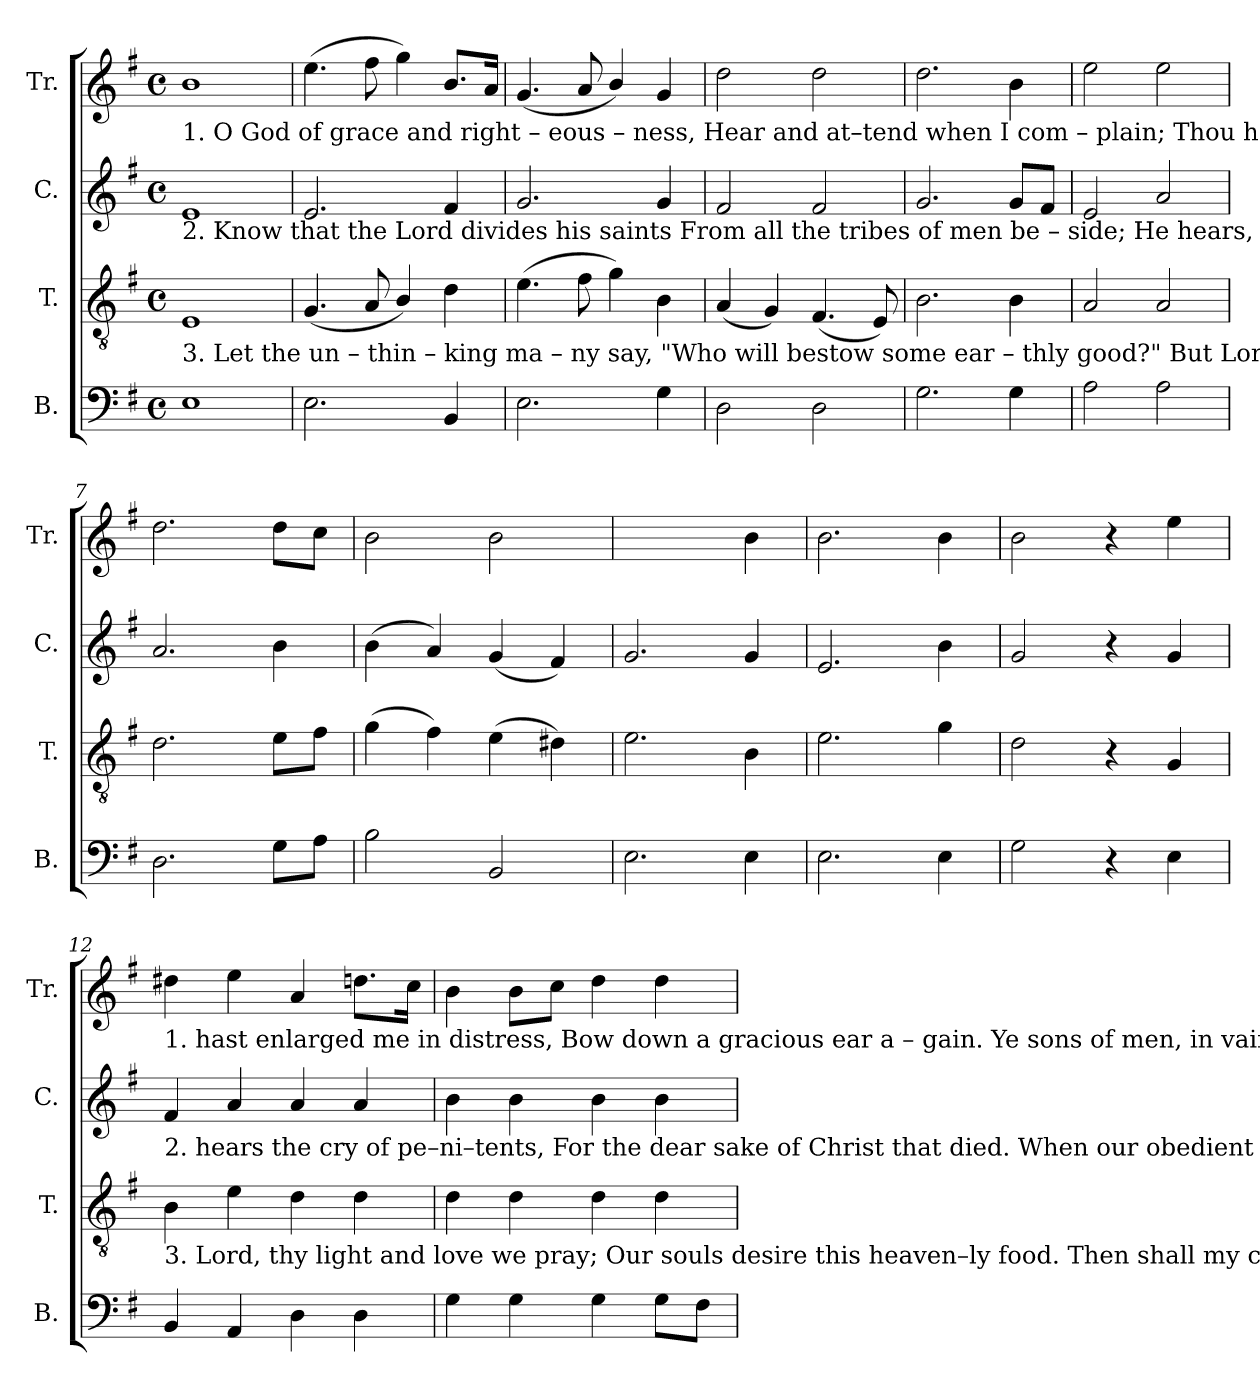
**kern	**kern	**kern	**kern
*part4	*part3	*part2	*part1
*staff4	*staff3	*staff2	*staff1
*I"B.	*I"T.	*I"C.	*I"Tr.
*I'B.	*I'T.	*I'C.	*I'Tr.
*clefF4	*clefGv2	*clefG2	*clefG2
*k[f#]	*k[f#]	*k[f#]	*k[f#]
*M4/4	*M4/4	*M4/4	*M4/4
*met(c)	*met(c)	*met(c)	*met(c)
*MM120	*MM120	*MM120	*MM120
=1	=1	=1	=1
!	!	!	!LO:TX:b:t=1.  O    God            of           grace         and  right – eous – ness,   Hear   and  at–tend  when   I         com  –  plain;  Thou hast,  thou hast, thou
!	!	!LO:TX:b:t=2.  Know  that          the         Lord           divides     his         saints  From  all  the   tribes  of     men     be   –    side;   He  hears,  he hears,    he	!
!	!LO:TX:b:t=3.  Let    the          un    –    thin    –    king   ma   –  ny        say,   "Who   will  bestow   some   ear  –   thly      good?"  But Lord, but Lord, but	!	!
1E	1E	1e	1b
=2	=2	=2	=2
2.E\	(4.G/	2.e/	(4.ee\
.	8A/	.	8ff#\
.	4B/)	.	4gg\)
4BB/	4d\	4f#/	8.b/L
.	.	.	16a/Jk
=3	=3	=3	=3
2.E\	(4.e\	2.g/	(4.g/
.	8f#\	.	8a/
.	4g\)	.	4b/)
4G\	4B\	4g/	4g/
=4	=4	=4	=4
2D\	(4A/	2f#/	2dd\
.	4G/)	.	.
2D\	(4.F#/	2f#/	2dd\
.	8E/)	.	.
=5	=5	=5	=5
2.G\	2.B\	2.g/	2.dd\
4G\	4B\	8g/L	4b\
.	.	8f#/J	.
=6	=6	=6	=6
2A\	2A/	2e/	2ee\
2A\	2A/	2a/	2ee\
=7	=7	=7	=7
2.D\	2.d\	2.a/	2.dd\
8G\L	8e\L	4b\	8dd\L
8A\J	8f#\J	.	8cc\J
=8	=8	=8	=8
2B\	(4g\	(4b\	2b\
.	4f#\)	4a/)	.
2BB/	(4e\	(4g/	2b\
.	4d#X\)	4f#/)	.
=9	=9	=9	=9
2.E\	2.e\	2.g/	2.b\yy
4E\	4B\	4g/	4b\
=10	=10	=10	=10
2.E\	2.e\	2.e/	2.b\
4E\	4g\	4b\	4b\
=11	=11	=11	=11
2G\	2d\	2g/	2b\
4r	4r	4r	4r
4E\	4G/	4g/	4ee\
!!LO:LB:g=z
=12	=12	=12	=12
!	!	!	!LO:TX:b:t=1.  hast  enlarged  me  in   distress,  Bow  down a gracious   ear        a – gain.                              Ye  sons  of   men, in vain ye  try  To turn my
!	!	!LO:TX:b:t=2.  hears the cry of      pe–ni–tents,  For       the dear sake of   Christ  that  died.                   When our obedient bands have done  A thousand	!
!	!LO:TX:b:t=3.  Lord, thy light and love  we  pray;  Our  souls  desire  this heaven–ly  food.               Then shall my cheerful powers rejoice,  At grace and	!	!
4BB/	4B\	4f#/	4dd#X\
4AA/	4e\	4a/	4ee\
4D\	4d\	4a/	4a/
4D\	4d\	4a/	8.ddn\L
.	.	.	16cc\Jk
=13	=13	=13	=13
4G\	4d\	4b\	4b\
4G\	4d\	4b\	8b\L
.	.	.	8cc\J
4G\	4d\	4b\	4dd\
8G\L	4d\	4b\	4dd\
8F#\J	.	.	.
=	=	=	=
*-	*-	*-	*-
